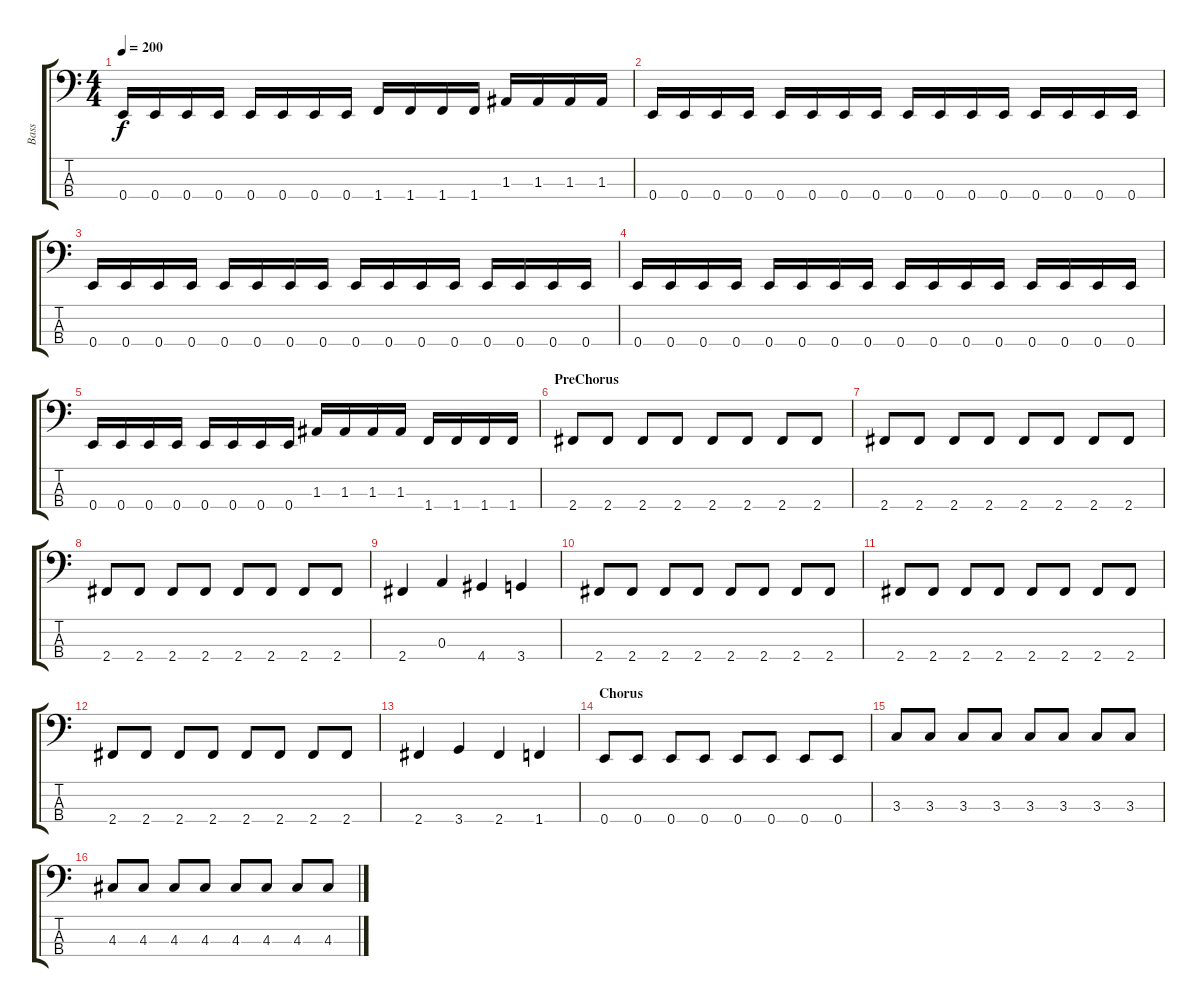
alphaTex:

\track ("Bass" "Bass") {instrument slapbass2}
\staff {score tabs}
\tuning (G2 D2 A1 E1) {hide}
\ts (4 4)
\tempo 200
\clef f4
\ks c
0.4.16{dy f} 0.4.16 0.4.16 0.4.16 0.4.16 0.4.16 0.4.16 0.4.16 1.4.16 1.4.16 1.4.16 1.4.16 1.3.16 1.3.16 1.3.16 1.3.16 |
0.4.16 0.4.16 0.4.16 0.4.16 0.4.16 0.4.16 0.4.16 0.4.16 0.4.16 0.4.16 0.4.16 0.4.16 0.4.16 0.4.16 0.4.16 0.4.16 |
0.4.16 0.4.16 0.4.16 0.4.16 0.4.16 0.4.16 0.4.16 0.4.16 0.4.16 0.4.16 0.4.16 0.4.16 0.4.16 0.4.16 0.4.16 0.4.16 |
0.4.16 0.4.16 0.4.16 0.4.16 0.4.16 0.4.16 0.4.16 0.4.16 0.4.16 0.4.16 0.4.16 0.4.16 0.4.16 0.4.16 0.4.16 0.4.16 |
0.4.16 0.4.16 0.4.16 0.4.16 0.4.16 0.4.16 0.4.16 0.4.16 1.3.16 1.3.16 1.3.16 1.3.16 1.4.16 1.4.16 1.4.16 1.4.16 |
\section ("" "PreChorus")
2.4.8 2.4.8 2.4.8 2.4.8 2.4.8 2.4.8 2.4.8 2.4.8 |
2.4.8 2.4.8 2.4.8 2.4.8 2.4.8 2.4.8 2.4.8 2.4.8 |
2.4.8 2.4.8 2.4.8 2.4.8 2.4.8 2.4.8 2.4.8 2.4.8 |
2.4.4 0.3.4 4.4.4 3.4.4 |
2.4.8 2.4.8 2.4.8 2.4.8 2.4.8 2.4.8 2.4.8 2.4.8 |
2.4.8 2.4.8 2.4.8 2.4.8 2.4.8 2.4.8 2.4.8 2.4.8 |
2.4.8 2.4.8 2.4.8 2.4.8 2.4.8 2.4.8 2.4.8 2.4.8 |
2.4.4 3.4.4 2.4.4 1.4.4 |
\section ("" "Chorus")
0.4.8 0.4.8 0.4.8 0.4.8 0.4.8 0.4.8 0.4.8 0.4.8 |
3.3.8 3.3.8 3.3.8 3.3.8 3.3.8 3.3.8 3.3.8 3.3.8 |
4.3.8 4.3.8 4.3.8 4.3.8 4.3.8 4.3.8 4.3.8 4.3.8
